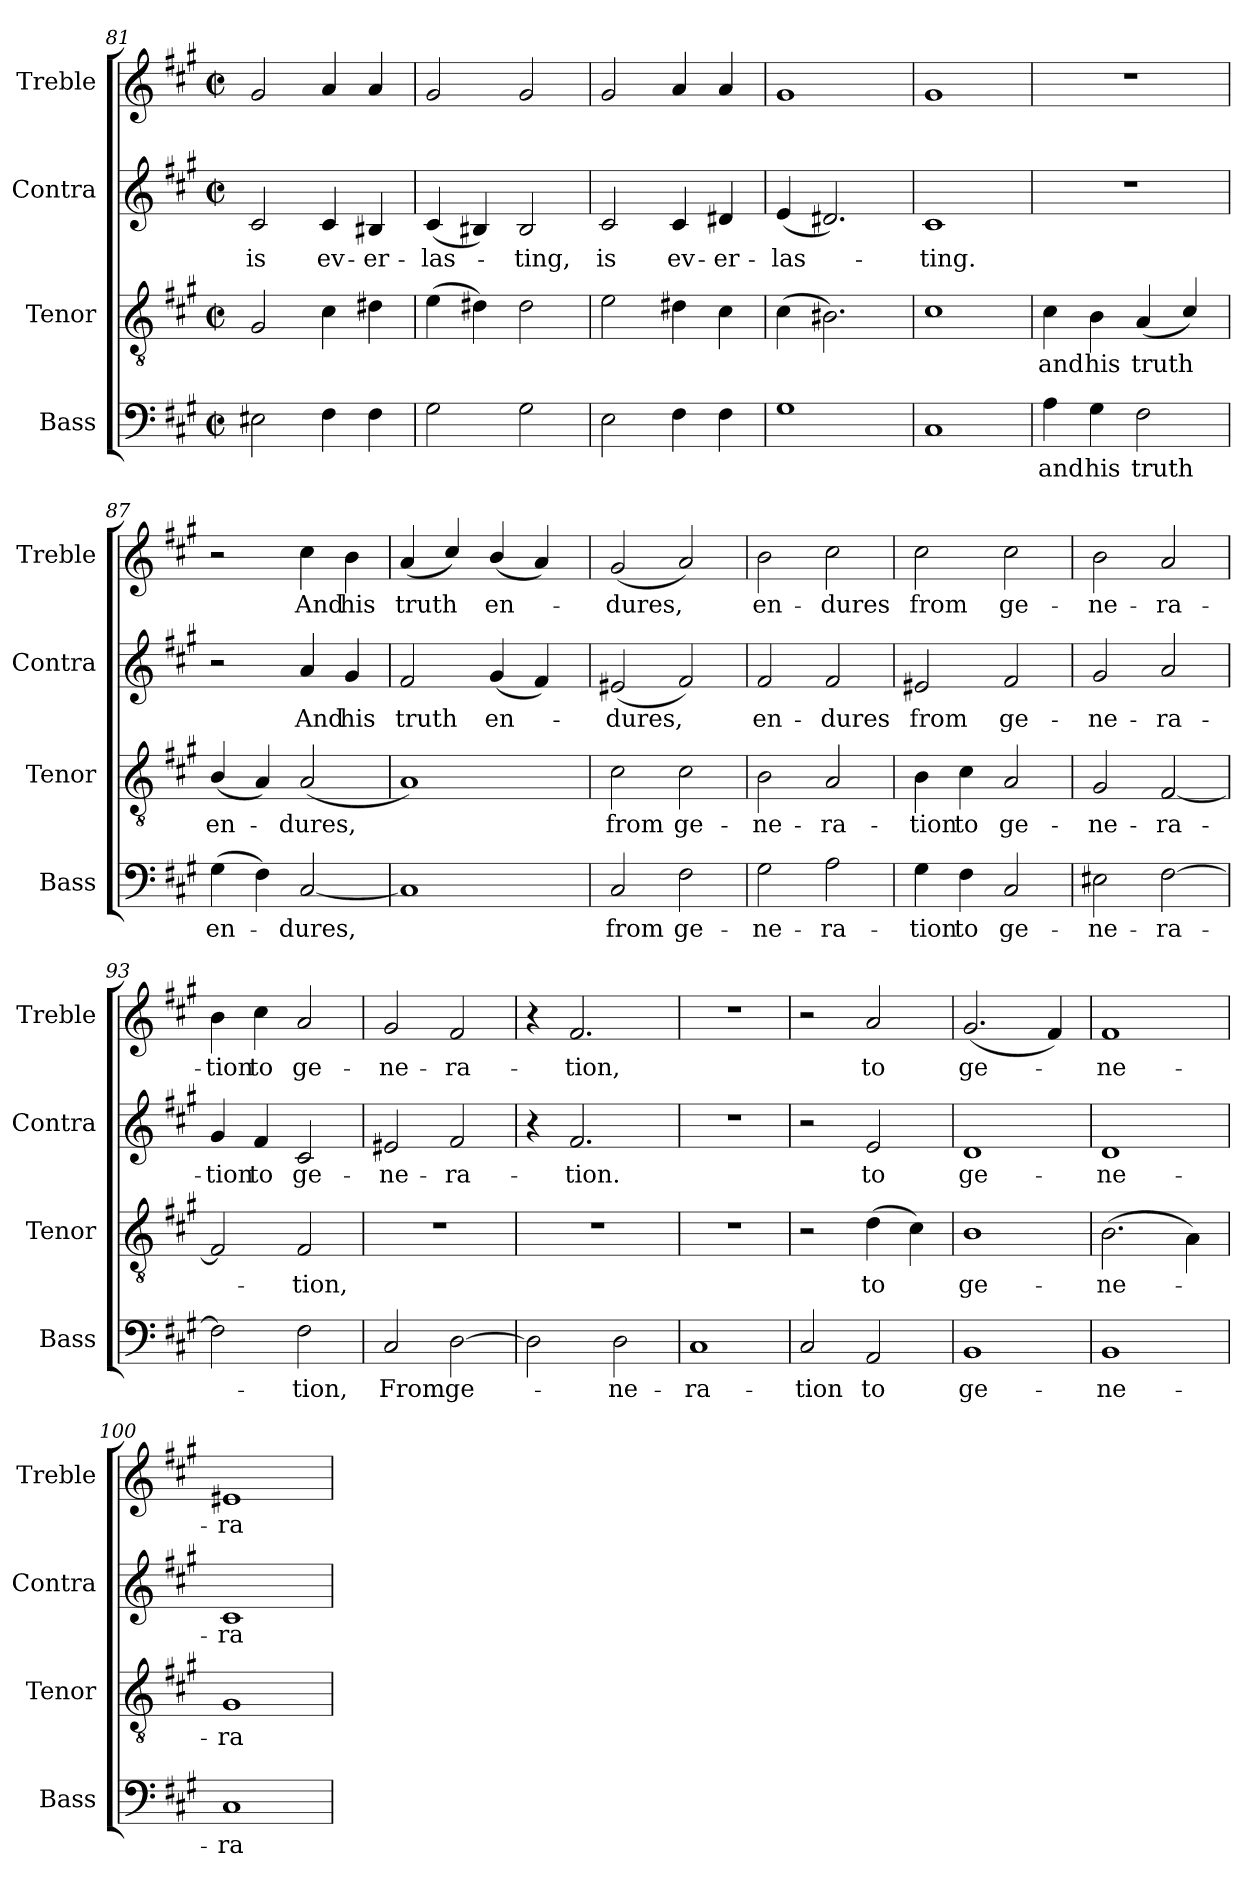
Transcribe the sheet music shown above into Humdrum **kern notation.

**kern	**text	**kern	**text	**kern	**text	**kern	**text
*part4	*part4	*part3	*part3	*part2	*part2	*part1	*part1
*staff4	*staff4	*staff3	*staff3	*staff2	*staff2	*staff1	*staff1
*I"Bass	*	*I"Tenor	*	*I"Contra	*	*I"Treble	*
*I'Bass	*	*I'Tenor	*	*I'Contra	*	*I'Treble	*
*clefF4	*	*clefGv2	*	*clefG2	*	*clefG2	*
*k[f#c#g#]	*	*k[f#c#g#]	*	*k[f#c#g#]	*	*k[f#c#g#]	*
*M2/2	*	*M2/2	*	*M2/2	*	*M2/2	*
*met(c|)	*	*met(c|)	*	*met(c|)	*	*met(c|)	*
=81	=81	=81	=81	=81	=81	=81	=81
!	!	!	!	!	!LO:LY:b	!	!
2E#X\	.	2G#/	.	2c#/	is	2g#/	.
!	!	!	!	!	!LO:LY:b	!	!
4F#\	.	4c#\	.	4c#/	ev-	4a/	.
!	!	!	!	!	!LO:LY:b	!	!
4F#\	.	4d#X\	.	4B#X/	-er-	4a/	.
=82	=82	=82	=82	=82	=82	=82	=82
!	!	!	!	!	!LO:LY:b	!	!
2G#\	.	(4e\	.	(4c#/	-las-	2g#/	.
.	.	4d#X\)	.	4B#X/)	.	.	.
!	!	!	!	!	!LO:LY:b	!	!
2G#\	.	2d#\	.	2B#/	-ting,	2g#/	.
=83	=83	=83	=83	=83	=83	=83	=83
!	!	!	!	!	!LO:LY:b	!	!
2E\	.	2e\	.	2c#/	is	2g#/	.
!	!	!	!	!	!LO:LY:b	!	!
4F#\	.	4d#X\	.	4c#/	ev-	4a/	.
!	!	!	!	!	!LO:LY:b	!	!
4F#\	.	4c#\	.	4d#X/	-er-	4a/	.
=84	=84	=84	=84	=84	=84	=84	=84
!	!	!	!	!	!LO:LY:b	!	!
1G#	.	(4c#\	.	(4e/	-las-	1g#	.
.	.	2.B#X\)	.	2.d#X/)	.	.	.
=85	=85	=85	=85	=85	=85	=85	=85
!	!	!	!	!	!LO:LY:b	!	!
1C#	.	1c#	.	1c#	-ting.	1g#	.
=86	=86	=86	=86	=86	=86	=86	=86
!	!LO:LY:b	!	!LO:LY:b	!	!	!	!
4A\	and	4c#\	and	1r	.	1r	.
!	!LO:LY:b	!	!LO:LY:b	!	!	!	!
4G#\	his	4B\	his	.	.	.	.
!	!LO:LY:b	!	!LO:LY:b	!	!	!	!
2F#\	truth	(4A/	truth	.	.	.	.
.	.	4c#/)	.	.	.	.	.
=87	=87	=87	=87	=87	=87	=87	=87
!	!LO:LY:b	!	!LO:LY:b	!	!	!	!
(4G#\	en-	(4B/	en-	2r	.	2r	.
4F#\)	.	4A/)	.	.	.	.	.
!	!LO:LY:b	!	!LO:LY:b	!	!LO:LY:b	!	!LO:LY:b
[2C#/	-dures,	(2A/	-dures,	4a/	And	4cc#\	And
!	!	!	!	!	!LO:LY:b	!	!LO:LY:b
.	.	.	.	4g#/	his	4b\	his
=88	=88	=88	=88	=88	=88	=88	=88
!	!	!	!	!	!LO:LY:b	!	!LO:LY:b
1C#]	.	1A)	.	2f#/	truth	(4a/	truth
.	.	.	.	.	.	4cc#/)	.
!	!	!	!	!	!LO:LY:b	!	!LO:LY:b
.	.	.	.	(4g#/	en-	(4b/	en-
.	.	.	.	4f#/)	.	4a/)	.
=89	=89	=89	=89	=89	=89	=89	=89
!	!LO:LY:b	!	!LO:LY:b	!	!LO:LY:b	!	!LO:LY:b
2C#/	from	2c#\	from	(2e#X/	-dures,	(2g#/	-dures,
!	!LO:LY:b	!	!LO:LY:b	!	!	!	!
2F#\	ge-	2c#\	ge-	2f#/)	.	2a/)	.
=90	=90	=90	=90	=90	=90	=90	=90
!	!LO:LY:b	!	!LO:LY:b	!	!LO:LY:b	!	!LO:LY:b
2G#\	-ne-	2B\	-ne-	2f#/	en-	2b\	en-
!	!LO:LY:b	!	!LO:LY:b	!	!LO:LY:b	!	!LO:LY:b
2A\	-ra-	2A/	-ra-	2f#/	-dures	2cc#\	-dures
=91	=91	=91	=91	=91	=91	=91	=91
!	!LO:LY:b	!	!LO:LY:b	!	!LO:LY:b	!	!LO:LY:b
4G#\	-tion	4B\	-tion	2e#X/	from	2cc#\	from
!	!LO:LY:b	!	!LO:LY:b	!	!	!	!
4F#\	to	4c#\	to	.	.	.	.
!	!LO:LY:b	!	!LO:LY:b	!	!LO:LY:b	!	!LO:LY:b
2C#/	ge-	2A/	ge-	2f#/	ge-	2cc#\	ge-
=92	=92	=92	=92	=92	=92	=92	=92
!	!LO:LY:b	!	!LO:LY:b	!	!LO:LY:b	!	!LO:LY:b
2E#X\	-ne-	2G#/	-ne-	2g#/	-ne-	2b\	-ne-
!	!LO:LY:b	!	!LO:LY:b	!	!LO:LY:b	!	!LO:LY:b
[2F#\	-ra-	[2F#/	-ra-	2a/	-ra-	2a/	-ra-
=93	=93	=93	=93	=93	=93	=93	=93
!	!	!	!	!	!LO:LY:b	!	!LO:LY:b
2F#\]	.	2F#/]	.	4g#/	-tion	4b\	-tion
!	!	!	!	!	!LO:LY:b	!	!LO:LY:b
.	.	.	.	4f#/	to	4cc#\	to
!	!LO:LY:b	!	!LO:LY:b	!	!LO:LY:b	!	!LO:LY:b
2F#\	-tion,	2F#/	-tion,	2c#/	ge-	2a/	ge-
=94	=94	=94	=94	=94	=94	=94	=94
!	!LO:LY:b	!	!	!	!LO:LY:b	!	!LO:LY:b
2C#/	From	1r	.	2e#X/	-ne-	2g#/	-ne-
!	!LO:LY:b	!	!	!	!LO:LY:b	!	!LO:LY:b
[2D\	ge-	.	.	2f#/	-ra-	2f#/	-ra-
=95	=95	=95	=95	=95	=95	=95	=95
2D\]	.	1r	.	4r	.	4r	.
!	!	!	!	!	!LO:LY:b	!	!LO:LY:b
.	.	.	.	2.f#/	-tion.	2.f#/	-tion,
!	!LO:LY:b	!	!	!	!	!	!
2D\	-ne-	.	.	.	.	.	.
=96	=96	=96	=96	=96	=96	=96	=96
!	!LO:LY:b	!	!	!	!	!	!
1C#	-ra-	1r	.	1r	.	1r	.
=97	=97	=97	=97	=97	=97	=97	=97
!	!LO:LY:b	!	!	!	!	!	!
2C#/	-tion	2r	.	2r	.	2r	.
!	!LO:LY:b	!	!LO:LY:b	!	!LO:LY:b	!	!LO:LY:b
2AA/	to	(4d\	to	2e/	to	2a/	to
.	.	4c#\)	.	.	.	.	.
=98	=98	=98	=98	=98	=98	=98	=98
!	!LO:LY:b	!	!LO:LY:b	!	!LO:LY:b	!	!LO:LY:b
1BB	ge-	1B	ge-	1d	ge-	(2.g#/	ge-
.	.	.	.	.	.	4f#/)	.
=99	=99	=99	=99	=99	=99	=99	=99
!	!LO:LY:b	!	!LO:LY:b	!	!LO:LY:b	!	!LO:LY:b
1BB	-ne-	(2.B\	-ne-	1d	-ne-	1f#	-ne-
.	.	4A\)	.	.	.	.	.
=100	=100	=100	=100	=100	=100	=100	=100
!	!LO:LY:b	!	!LO:LY:b	!	!LO:LY:b	!	!LO:LY:b
1C#	-ra-	1G#	-ra-	1c#	-ra-	1e#X	-ra-
=	=	=	=	=	=	=	=
*-	*-	*-	*-	*-	*-	*-	*-
